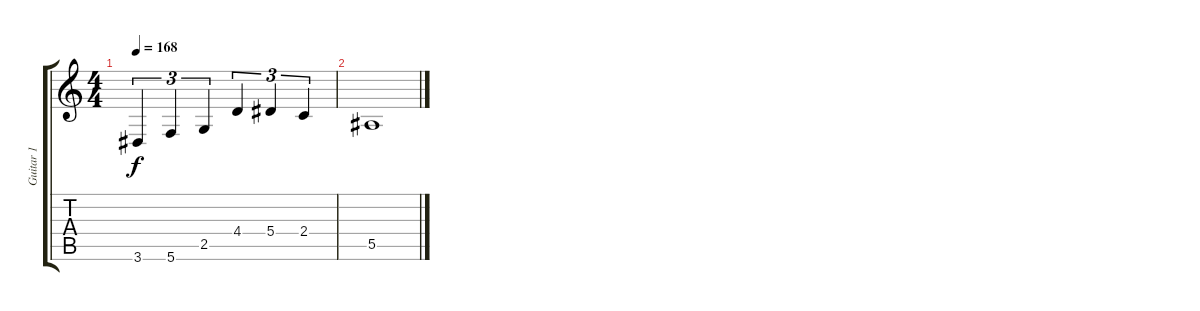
\track ("Guitar 1" "Guitar 1") {instrument distortionguitar}
\staff {score tabs}
\tuning (C4 G3 Eb3 Bb2 F2 C2) {hide}
\ts (4 4)
\tempo 168
\clef g2
\ks c
3.6.4{tu (3 2) dy f} 5.6.4{tu (3 2)} 2.5.4{tu (3 2)} 4.4.4{tu (3 2)} 5.4.4{tu (3 2)} 2.4.4{tu (3 2)} |
5.5.1
